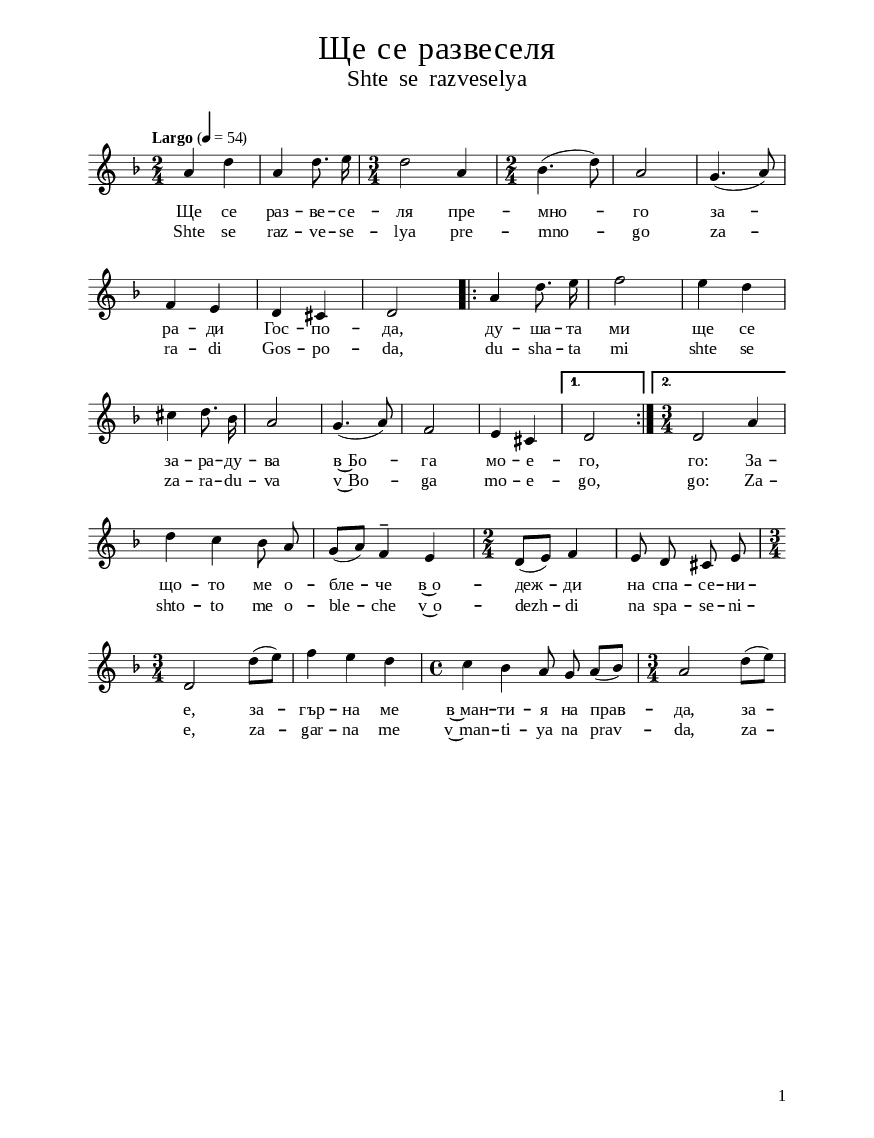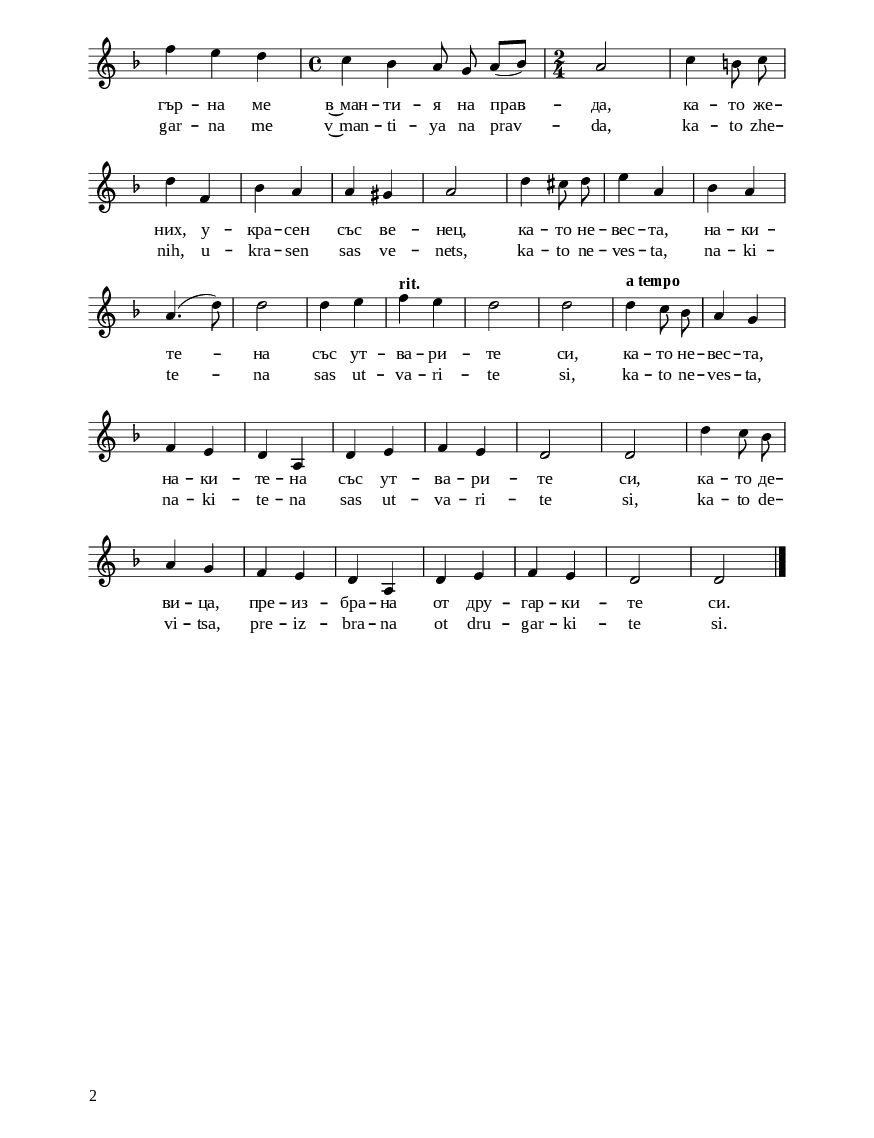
\version "2.18.2"

\paper {
  #(set-paper-size "a5")
}

\bookpart {
\paper {
  print-all-headers = ##t
  print-page-number = ##t
  print-first-page-number = ##t

  % put page numbers on the bottom
  oddHeaderMarkup = \markup ""
  evenHeaderMarkup = \markup ""
  oddFooterMarkup = \markup
    \fill-line {
      ""
      \on-the-fly #print-page-number-check-first \fromproperty #'page:page-number-string
    }
  evenFooterMarkup = \markup
    \fill-line {
      \on-the-fly #print-page-number-check-first \fromproperty #'page:page-number-string
      ""
    }

  left-margin = 1.5\cm
  right-margin = 1.5\cm
  top-margin = 1.6\cm
  bottom-margin = 1.2\cm
  ragged-bottom = ##t % do not spread the staves to fill the whole vertical space

  % change lyrics and titles font (affects notes also)
  fonts =
    #(make-pango-font-tree
     "Times New Roman"
     "DejaVu Sans"
     "DejaVu Sans Mono"
     (/ (* staff-height pt) 3.6))

  % change distance between staves
  system-system-spacing =
    #'((basic-distance . 12)
       (minimum-distance . 6)
       (padding . 1)
       (stretchability . 12))
}

\header {
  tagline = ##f
}

\score{
  \layout { 
    indent = 0.0\cm % remove first line indentation
    ragged-last = ##f % do not spread last line to fill the whole space
    \context {
      \Score
      \omit BarNumber %remove bar numbers
    } % context

    \context { % change staff size
      \Staff
      fontSize = #+0 % affects notes size only
      \override StaffSymbol #'staff-space = #(magstep -3)
      \override StaffSymbol #'thickness = #0.5
      \override BarLine #'hair-thickness = #1
      %\override StaffSymbol #'ledger-line-thickness = #'(0 . 0)
    }

    \context { % adjust space between staff and lyrics and between the two lyric lines
      \Lyrics
      \override VerticalAxisGroup.nonstaff-relatedstaff-spacing = #'((basic-distance . 4.5))
      \override VerticalAxisGroup.nonstaff-nonstaff-spacing = #'((minimum-distance . 2))
    }
  } % layout

  \new Voice \absolute  {
    \clef treble
    \key d \minor
    \time 2/4 \tempo "Largo" 4 = 54
    \autoBeamOff
      a'4 d''4 | a'4 d''8. e''16 | \time 3/4 d''2 a'4 | \time 2/4 bes'4. ( d''8 ) | a'2 | g'4. ( a'8 ) | \break

f'4 e'4 | d'4 cis'4 | d'2 | \repeat volta 2 { a'4 d''8. e''16 | f''2 | e''4 d''4  \break

cis''4 d''8. bes'16 | a'2 | g'4. ( a'8 ) | f'2 | e'4 cis'4 | } \alternative { {d'2 } {\time 3/4 d'2 a'4} } \break

d''4 c''4 bes'8 a'8 | g'8([a'8]) f'4^- e'4 | \time 2/4 d'8([e'8]) f'4 | e'8 d'8 cis'8 e'8 | \break

\time 3/4 d'2 d''8 ([e''8]) | f''4 e''4 d''4 | \time 4/4 c''4 bes'4 a'8 g'8 a'8([bes'8]) | \time 3/4 a'2 d''8 ([e''8]) | \break

f''4 e''4 d''4 | \time 4/4 c''4 bes'4 a'8 g'8 a'8 ([bes'8]) | \time 2/4 a'2 | c''4 b'8 c'' | \break

d''4 f'4 | bes'4 a'4 | a'4 gis'4 | a'2 | d''4 cis''8 d''8 | e''4 a'4 | bes'4 a'4 | \break

a'4. ( d''8 ) | d''2 | d''4 e''4 | \tempo "rit." f''4 e''4 | d''2 | d''2 | \tempo "a tempo" d''4 c''8 bes'8 | a'4 g'4 | \break

f'4 e'4 | d'4 a4 | d'4 e'4 | f'4 e'4 | d'2 | d'2 | d''4 c''8\noBeam bes'8 | \break

a'4 g'4 | f'4 e'4 | d'4 a4 | d'4 e'4 | f'4 e'4 | d'2 | d'2 | \bar "|."

  }
  
 \addlyrics {
Ще се раз -- ве -- се -- ля пре -- мно -- го за --
ра -- ди Гос -- по -- да, ду -- ша -- та ми ще се 
за -- ра -- ду -- ва в~Бо -- га мо -- е -- го, го: За --
що -- то ме о -- бле -- че в~o -- деж -- ди на спа -- се -- ни --
е, за -- гър -- на ме в~ман -- ти -- я на прав -- да, за -- 
гър -- на ме в~ман -- ти -- я на прав -- да, ка -- то же --
них, у -- кра -- сен със ве -- нец, ка -- то не -- вес -- та, на -- ки -- 
те -- на със ут -- ва -- ри -- те си, ка -- то не -- вес -- та,
на -- ки -- те -- на със ут -- ва -- ри -- те си, ка -- то де --
ви -- ца, пре -- из -- бра -- на от дру -- гар -- ки -- те си.
  }

  \addlyrics {
Shte se raz -- ve -- se -- lya pre -- mno -- go za --
ra -- di Gos -- po -- da, du -- sha -- ta mi shte se 
za -- ra -- du -- va v~Bo -- ga mo -- e -- go, go: Za --
shto -- to me o -- ble -- che v~o -- dezh -- di na spa -- se -- ni --
e, za -- gar -- na me v~man -- ti -- ya na prav -- da, za -- 
gar -- na me v~man -- ti -- ya na prav -- da, ka -- to zhe --
nih, u -- kra -- sen sas ve -- nets, ka -- to ne -- ves -- ta, na -- ki -- 
te -- na sas ut -- va -- ri -- te si, ka -- to ne -- ves -- ta,
na -- ki -- te -- na sas ut -- va -- ri -- te si, ka -- to de --
vi -- tsa, pre -- iz -- bra -- na ot dru -- gar -- ki -- te si.  
  }

  
  \header {
    title = \markup \column \normal-text \fontsize #2.5 {
              \center-align
              \line { Ще се развеселя }
              \vspace #-0.6
              \center-align
              \line \fontsize #-3 { Shte se razveselya }
              \vspace #-0.8
              \center-align
              \line \fontsize #-3 { " " }
            }
  }
  
  \midi{}

} % score


\pageBreak

% include foreign translation(s) of the song
\version "2.18.2"

\markup \fill-line { \fontsize #6 "Ich werde mich erfreuen" }
\markup \null
\markup \null
\markup \fontsize #+2.5 {
    \hspace #10
    \override #'(baseline-skip . 2)
    
         \column {
     \line { " " }
      
      \line { "   " Ich werde mich sehr um des Herrn willen freuen; }
      \line {   "   " meine Seele wird fröhlich sein in meinem
Gott: }  
      \line {   "   " Denn Er hat mich mit den Gewändern
des Heils bekleidet, }
      \line {   "   " mich mit dem Mantel der Gerechtigkeit
umhüllt, (2) } 
      \line {   "   " wie ein Bräutigam mit Kopfschmuck
geziert, } 
      \line { "   " wie eine Braut mit ihrem Geschmeide
geschmückt, }
      \line {   "   "wie eine Jungfrau, auserwählt unter
ihren Gefährtinnen. }  
      
    }
       
    }  
    


} % bookpart
